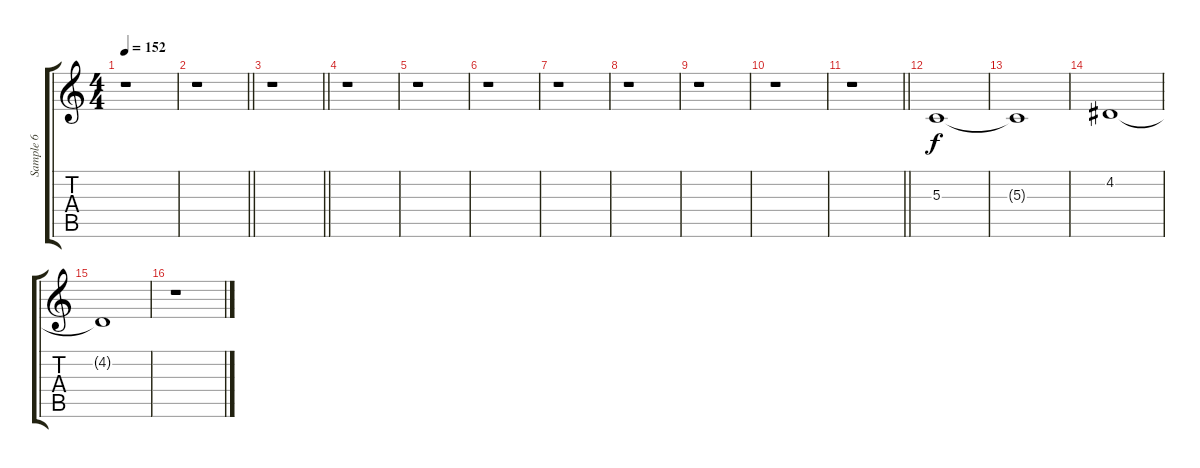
\track ("Sample 6" "Sample 6") {instrument pad2warm}
\staff {score tabs}
\tuning (E4 B3 G3 D3 A2 E2) {hide}
\ts (4 4)
\tempo 152
\clef g2
\ks c
r.1{dy f} |
\barLineRight lightlight
r.1 |
\section ("" " ")
\barLineRight lightlight
r.1 |
\section ("" " ")
r.1 |
r.1 |
r.1 |
r.1 |
r.1 |
r.1 |
r.1 |
\barLineRight lightlight
r.1 |
\section ("" " ")
5.3.1 |
5.3{t}.1 |
4.2.1 |
4.2{t}.1 |
r.1
